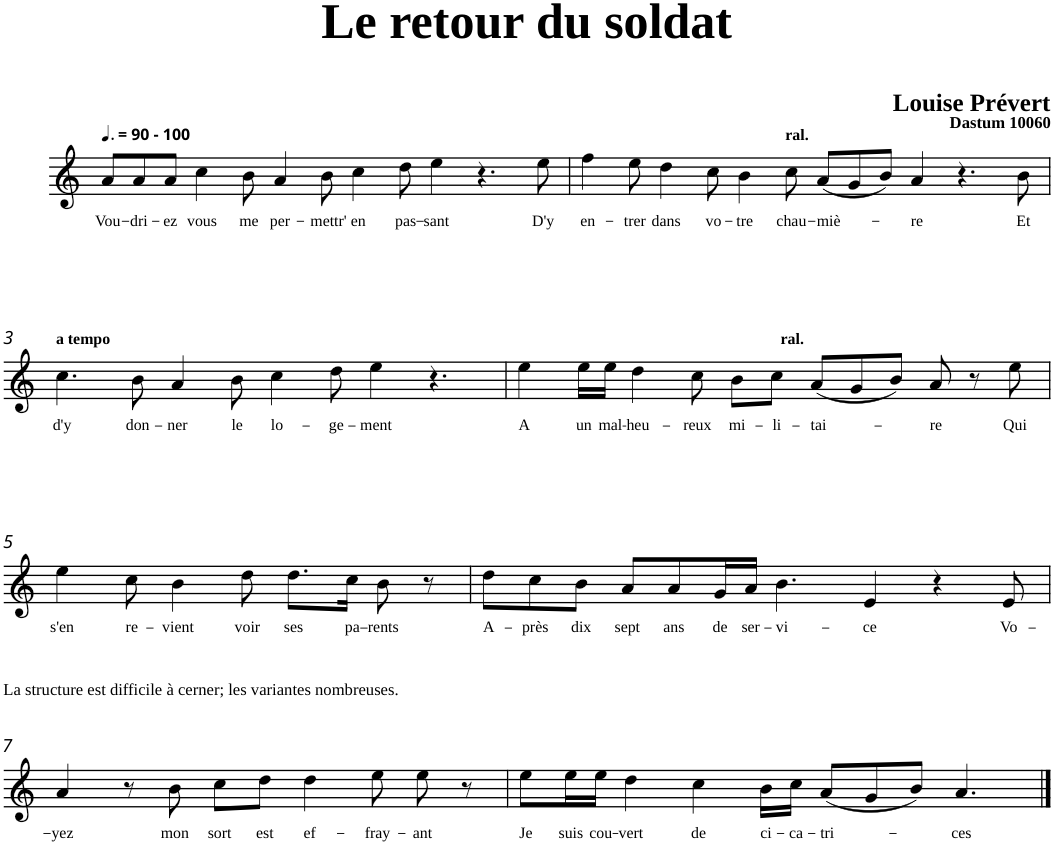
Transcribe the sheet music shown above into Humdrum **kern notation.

**kern	**text
*part1	*part1
*staff1	*staff1
*clefG2	*
*k[]	*
=1	=1
!LO:TX:a:B:t=- 100	!
!	!LO:LY:b
8a/L	Vou-
!	!LO:LY:b
8a/	-dri-
!	!LO:LY:b
8a/J	-ez
!	!LO:LY:b
4cc\	vous
!	!LO:LY:b
8b\	me
!	!LO:LY:b
4a/	per-
!	!LO:LY:b
8b\	-mettr'
!	!LO:LY:b
4cc\	en
!	!LO:LY:b
8dd\	pas-
!	!LO:LY:b
4ee\	-sant
4.r	.
!	!LO:LY:b
8ee\	D'y
=2	=2
!	!LO:LY:b
4ff\	en-
!	!LO:LY:b
8ee\	-trer
!	!LO:LY:b
4dd\	dans
!	!LO:LY:b
8cc\	vo-
!	!LO:LY:b
4b\	-tre
!LO:TX:a:B:t=ral.	!
!	!LO:LY:b
8cc\	chau-
!	!LO:LY:b
(<8a/L	-miè-
8g/	.
8b/J)	.
!	!LO:LY:b
4a/	-re
4.r	.
!	!LO:LY:b
8b\	Et
!!LO:LB:g=z
=3	=3
!LO:TX:a:B:t=a tempo	!
!	!LO:LY:b
4.cc\	d'y
!	!LO:LY:b
8b\	don-
!	!LO:LY:b
4a/	-ner
!	!LO:LY:b
8b\	le
!	!LO:LY:b
[8cc\	lo-
8ryy	.
!	!LO:LY:b
8dd\	-ge-
!	!LO:LY:b
4ee\	-ment
4.r	.
=4	=4
!	!LO:LY:b
*^	*
4ee\	16ryy	A
!	!LO:TX:a:B:t=ral.	!
.	1ryy	.
8cc\]	.	.
!	!	!LO:LY:b
16ee\LL	.	un
!	!	!LO:LY:b
16ee\JJ	.	mal-
!	!	!LO:LY:b
4dd\	.	-heu-
!	!	!LO:LY:b
8cc\	.	-reux
!	!	!LO:LY:b
8b\L	.	mi-
!	!	!LO:LY:b
8cc\J	.	-li-
.	2ryy	.
!	!	!LO:LY:b
(<8a/L	.	-tai-
8g/	.	.
8b/J)	.	.
!	!	!LO:LY:b
8a/	.	-re
.	4ryy	.
8r	.	.
!	!	!LO:LY:b
8ee\	.	Qui
.	16ryy	.
!!LO:LB:g=z	!!
=5	=5	=5
!	!	!LO:LY:b
*v	*v	*
4ee\	s'en
!	!LO:LY:b
8cc\	re-
!	!LO:LY:b
4b\	-vient
!	!LO:LY:b
8dd\	voir
!	!LO:LY:b
8.dd\L	ses
!	!LO:LY:b
16cc\Jk	pa-
!	!LO:LY:b
8b\	-rents
8r	.
=6	=6
!	!LO:LY:b
8dd\L	A-
!	!LO:LY:b
8cc\	-près
!	!LO:LY:b
8b\J	dix
!	!LO:LY:b
8a/L	sept
!	!LO:LY:b
8a/	ans
!	!LO:LY:b
16g/L	de
!	!LO:LY:b
16a/JJ	ser-
!	!LO:LY:b
[4b\	-vi-
8ryy	.
!	!LO:LY:b
4e/	-ce
4r	.
!	!LO:LY:b
8e/	Vo-
!!LO:LB:g=z
=7	=7
!	!LO:LY:b
4a/	-yez
8b\]	.
8r	.
!	!LO:LY:b
8b\	mon
!	!LO:LY:b
8cc\L	sort
!	!LO:LY:b
8dd\J	est
!	!LO:LY:b
4dd\	ef-
!	!LO:LY:b
8ee\	-fray-
!	!LO:LY:b
8ee\	-ant
8r	.
=8	=8
!	!LO:LY:b
8ee\L	Je
!	!LO:LY:b
16ee\L	suis
!	!LO:LY:b
16ee\JJ	cou-
!	!LO:LY:b
4dd\	-vert
!	!LO:LY:b
4cc\	de
!	!LO:LY:b
16b\LL	ci-
!	!LO:LY:b
16cc\JJ	-ca-
!	!LO:LY:b
(<8a/L	-tri-
8g/	.
8b/J)	.
!	!LO:LY:b
4.a/	-ces
==	==
*-	*-
